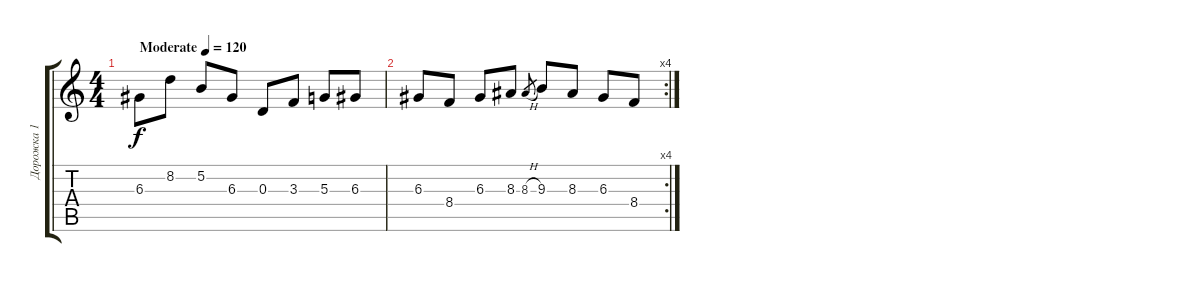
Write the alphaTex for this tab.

\track ("Дорожка 1" "Дорожка 1") {instrument overdrivenguitar}
\staff {score tabs}
\tuning (B3 Gb3 D3 A2 E2 B1) {hide}
\ts (4 4)
\tempo (120 "Moderate")
\clef g2
\ks c
6.3.8{dy f instrument overdrivenguitar} 8.2.8 5.2.8 6.3.8 0.3.8 3.3.8 5.3.8 6.3.8 |
\rc 4
6.3.8 8.4.8 6.3.8 8.3.8 8.3{h}.8{gr} 9.3.8 8.3.8 6.3.8 8.4.8
